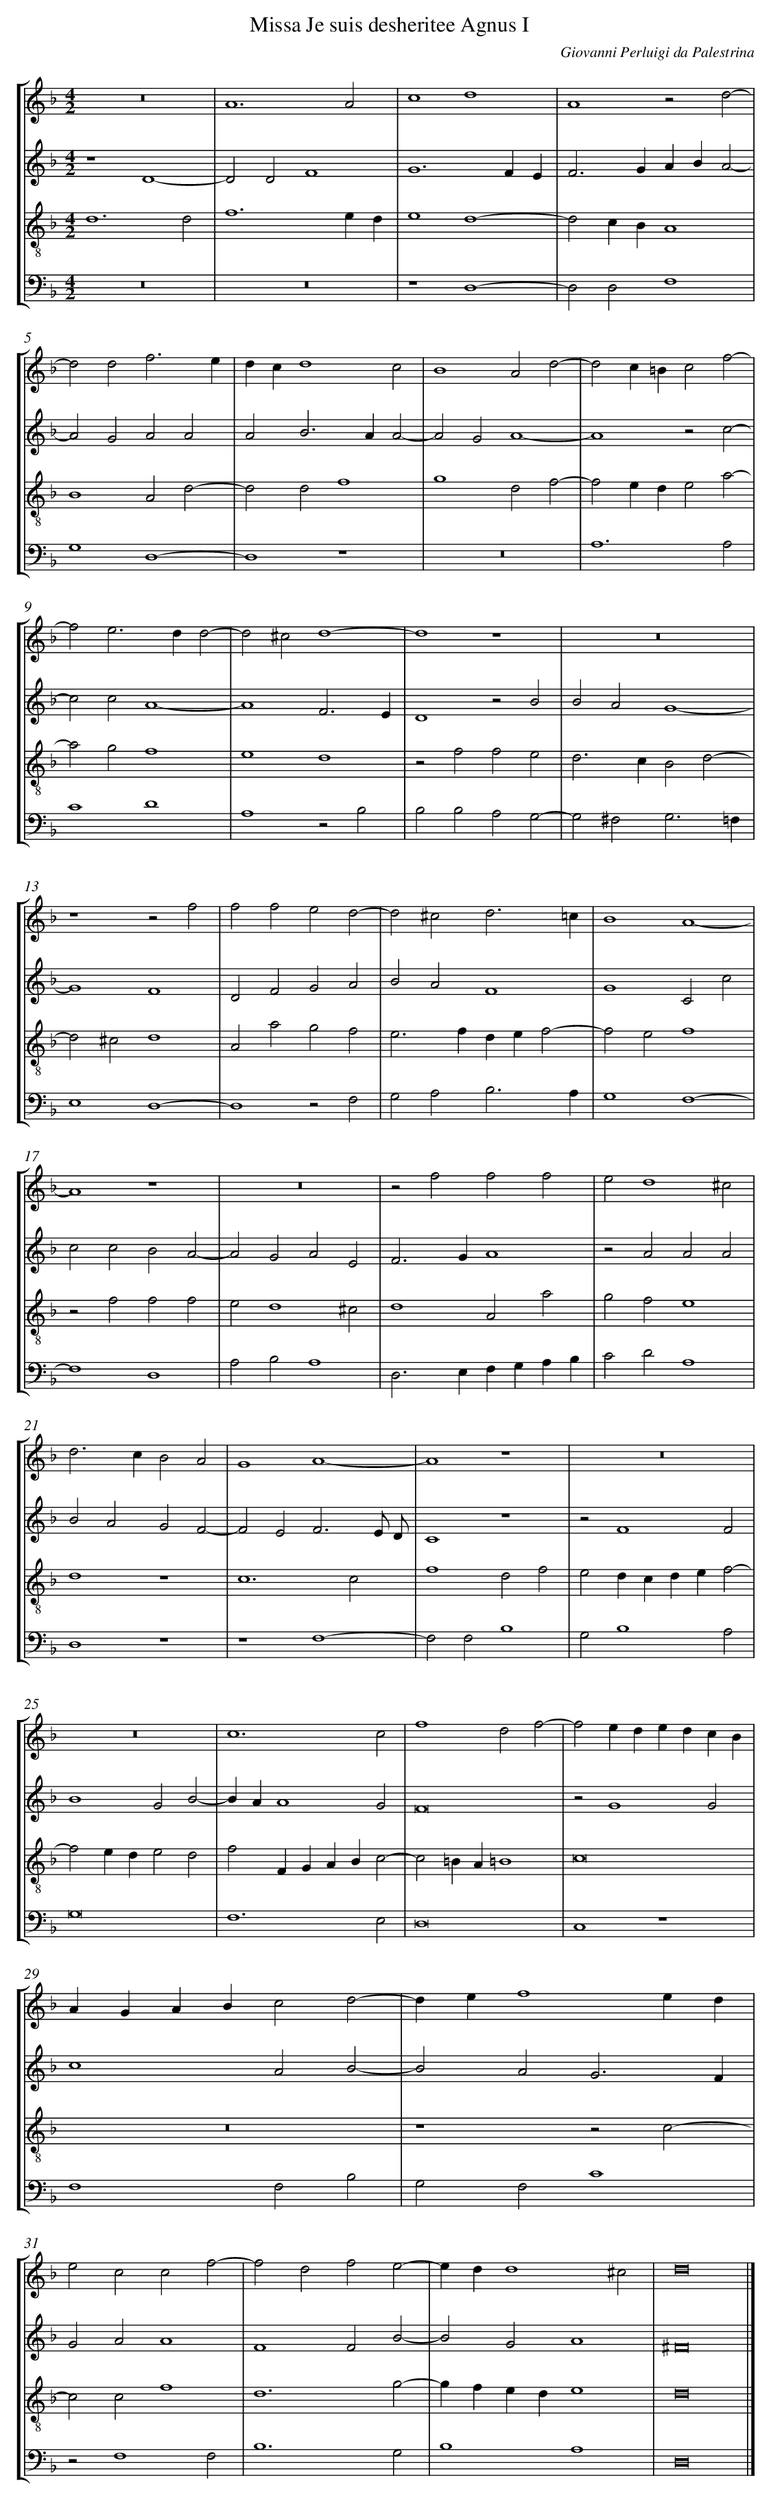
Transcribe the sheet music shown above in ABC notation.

X:1
T: Missa Je suis desheritee Agnus I
C: Giovanni Perluigi da Palestrina
L: 1/4
M: 4/2
%%staves [1 2 3 4]
V: 1 clef=treble
V: 2 clef=treble
V: 3 clef=treble-8
V: 4 clef=bass
K: F
[V:1] z8 |
[V:2] z4D4- |
[V:3] d6d2 |
[V:4] z8 |
[V:1] A6A2 |
[V:2] D2D2F4 |
[V:3] f6ed |
[V:4] z8 |
[V:1] c4d4 |
[V:2] G6FE |
[V:3] e4d4- |
[V:4] z4D,4- |
[V:1] A4z2d2- |
[V:2] F2>G2ABA2- |
[V:3] d2cBA4 |
[V:4] D,2D,2F,4 |
[V:1] d2d2f3e |
[V:2] A2G2A2A2 |
[V:3] B4A2d2- |
[V:4] G,4D,4- |
[V:1] dcd4c2 |
[V:2] A2B2>A2A2- |
[V:3] d2d2f4 |
[V:4] D,4z4 |
[V:1] B4A2d2- |
[V:2] A2G2A4- |
[V:3] g4d2f2- |
[V:4] z8 |
[V:1] d2c=Bc2f2- |
[V:2] A4z2c2- |
[V:3] f2ede2a2- |
[V:4] A,6A,2 |
[V:1] f2e2>d2d2- |
[V:2] c2c2A4- |
[V:3] a2g2f4 |
[V:4] C4D4 |
[V:1] d2^c2d4- |
[V:2] A4F3E |
[V:3] e4d4 |
[V:4] A,4z2B,2 |
[V:1] d4z4 |
[V:2] D4z2B2 |
[V:3] z2f2f2e2 |
[V:4] B,2B,2A,2G,2- |
[V:1] z8 |
[V:2] B2A2G4- |
[V:3] d2>c2B2d2- |
[V:4] G,2^F,2G,3=F, |
[V:1] z4z2f2 |
[V:2] G4F4 |
[V:3] d2^c2d4 |
[V:4] E,4D,4- |
[V:1] f2f2e2d2- |
[V:2] D2F2G2A2 |
[V:3] A2a2g2f2 |
[V:4] D,4z2F,2 |
[V:1] d2^c2d3=c |
[V:2] B2A2F4 |
[V:3] e2>f2def2- |
[V:4] G,2A,2B,3A, |
[V:1] B4A4- |
[V:2] G4C2c2 |
[V:3] f2e2f4 |
[V:4] G,4F,4- |
[V:1] A4z4 |
[V:2] c2c2B2A2- |
[V:3] z2f2f2f2 |
[V:4] F,4D,4 |
[V:1] z8 |
[V:2] A2G2A2E2 |
[V:3] e2d4^c2 |
[V:4] A,2B,2A,4 |
[V:1] z2f2f2f2 |
[V:2] F2>G2A4 |
[V:3] d4A2a2 |
[V:4] D,2>E,2F,G,A,B, |
[V:1] e2d4^c2 |
[V:2] z2A2A2A2 |
[V:3] g2f2e4 |
[V:4] C2D2A,4 |
[V:1] d2>c2B2A2 |
[V:2] B2A2G2F2- |
[V:3] d4z4 |
[V:4] D,4z4 |
[V:1] G4A4- |
[V:2] F2E2F3E/ D/ |
[V:3] c6c2 |
[V:4] z4F,4- |
[V:1] A4z4 |
[V:2] C4z4 |
[V:3] f4d2f2 |
[V:4] F,2F,2B,4 |
[V:1] z8 |
[V:2] z2F4F2 |
[V:3] e2dcdef2- |
[V:4] G,2B,4A,2 |
[V:1] z8 |
[V:2] B4G2B2- |
[V:3] f2ede2d2 |
[V:4] G,8 |
[V:1] c6c2 |
[V:2] BAA4G2 |
[V:3] f2FGABc2- |
[V:4] F,6E,2 |
[V:1] f4d2f2- |
[V:2] F8 |
[V:3] c2=BA=B4 |
[V:4] D,8 |
[V:1] f2ededcB |
[V:2] z2G4G2 |
[V:3] c8 |
[V:4] C,4z4 |
[V:1] AGABc2d2- |
[V:2] c4A2B2- |
[V:3] z8 |
[V:4] F,4F,2B,2 |
[V:1] def4ed |
[V:2] B2A2G3F |
[V:3] z4z2c2- |
[V:4] G,2F,2C4 |
[V:1] e2c2c2f2- |
[V:2] G2A2A4 |
[V:3] c2c2f4 |
[V:4] z2F,4F,2 |
[V:1] f2d2f2e2- |
[V:2] F4F2B2- |
[V:3] d6g2- |
[V:4] B,6G,2 |
[V:1] edd4^c2 |
[V:2] B2G2A4 |
[V:3] gfede4 |
[V:4] B,4A,4 |
[V:1] d8 |]
[V:2] ^F8 |]
[V:3] d8 |]
[V:4] D,8 |]
